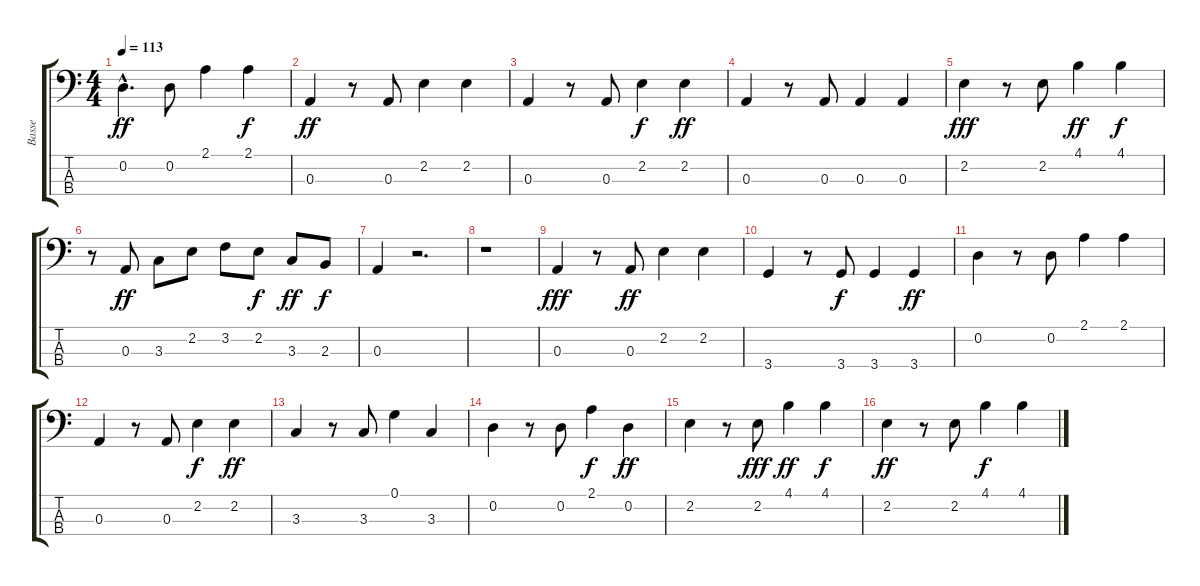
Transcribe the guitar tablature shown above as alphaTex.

\track ("Basse" "Basse") {instrument acousticbass}
\staff {score tabs}
\tuning (G2 D2 A1 E1) {hide}
\ts (4 4)
\tempo 113
\clef f4
\ks c
0.2{hac}.4{d dy ff} 0.2.8 2.1.4 2.1.4{dy f} |
0.3.4{dy ff} r.8 0.3.8 2.2.4 2.2.4 |
0.3.4 r.8 0.3.8 2.2.4{dy f} 2.2.4{dy ff} |
0.3.4 r.8 0.3.8 0.3.4 0.3.4 |
2.2.4{dy fff} r.8 2.2.8 4.1.4{dy ff} 4.1.4{dy f} |
r.8 0.3.8{dy ff} 3.3.8 2.2.8 3.2.8 2.2.8{dy f} 3.3.8{dy ff} 2.3.8{dy f} |
0.3.4 r.2{d} |
r.1 |
0.3.4{dy fff} r.8 0.3.8{dy ff} 2.2.4 2.2.4 |
3.4.4 r.8 3.4.8{dy f} 3.4.4 3.4.4{dy ff} |
0.2.4 r.8 0.2.8 2.1.4 2.1.4 |
0.3.4 r.8 0.3.8 2.2.4{dy f} 2.2.4{dy ff} |
3.3.4 r.8 3.3.8 0.1.4 3.3.4 |
0.2.4 r.8 0.2.8 2.1.4{dy f} 0.2.4{dy ff} |
2.2.4 r.8 2.2.8{dy fff} 4.1.4{dy ff} 4.1.4{dy f} |
2.2.4{dy ff} r.8 2.2.8 4.1.4{dy f} 4.1.4
